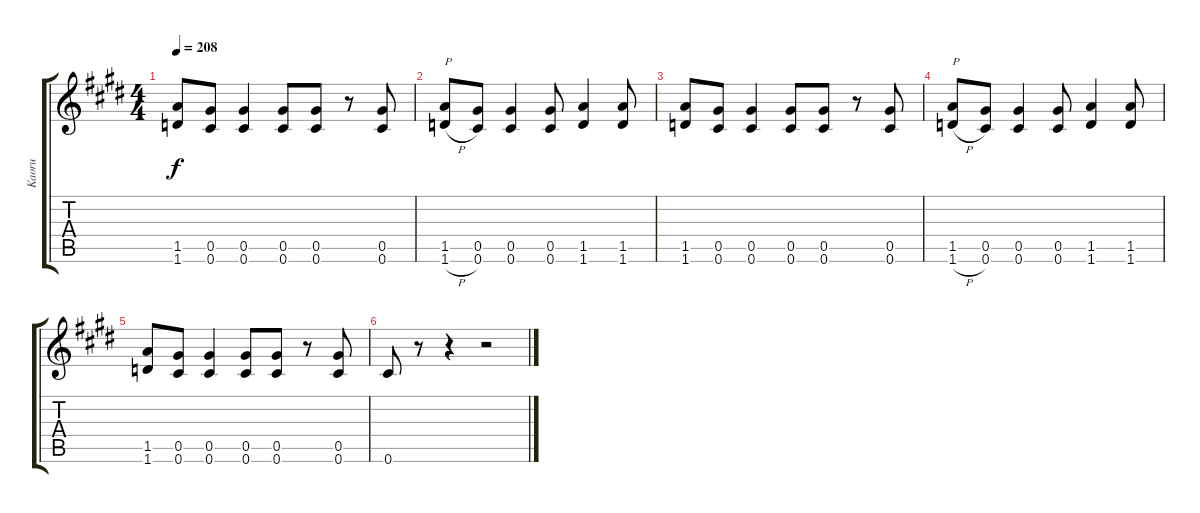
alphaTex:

\track ("Kaoru" "Kaoru") {instrument overdrivenguitar}
\staff {score tabs}
\tuning (Eb4 Bb3 Gb3 Db3 Ab2 Db2) {hide}
\ts (4 4)
\tempo 208
\clef g2
\ks c#minor
(1.5 1.6).8{ot 8vb dy f} (0.5 0.6).8{ot 8vb} (0.5 0.6).4{ot 8vb} (0.5 0.6).8{ot 8vb} (0.5 0.6).8{ot 8vb} r.8{ot 8vb} (0.5 0.6).8{ot 8vb} |
(1.5 1.6{h}).8{ot 8vb txt "P"} (0.5 0.6).8{ot 8vb} (0.5 0.6).4{ot 8vb} (0.5 0.6).8{ot 8vb} (1.5 1.6).4{ot 8vb} (1.5 1.6).8{ot 8vb} |
(1.5 1.6).8{ot 8vb} (0.5 0.6).8{ot 8vb} (0.5 0.6).4{ot 8vb} (0.5 0.6).8{ot 8vb} (0.5 0.6).8{ot 8vb} r.8{ot 8vb} (0.5 0.6).8{ot 8vb} |
(1.5 1.6{h}).8{ot 8vb txt "P"} (0.5 0.6).8{ot 8vb} (0.5 0.6).4{ot 8vb} (0.5 0.6).8{ot 8vb} (1.5 1.6).4{ot 8vb} (1.5 1.6).8{ot 8vb} |
(1.5 1.6).8{ot 8vb} (0.5 0.6).8{ot 8vb} (0.5 0.6).4{ot 8vb} (0.5 0.6).8{ot 8vb} (0.5 0.6).8{ot 8vb} r.8{ot 8vb} (0.5 0.6).8{ot 8vb} |
0.6.8{ot 8vb} r.8 r.4 r.2
